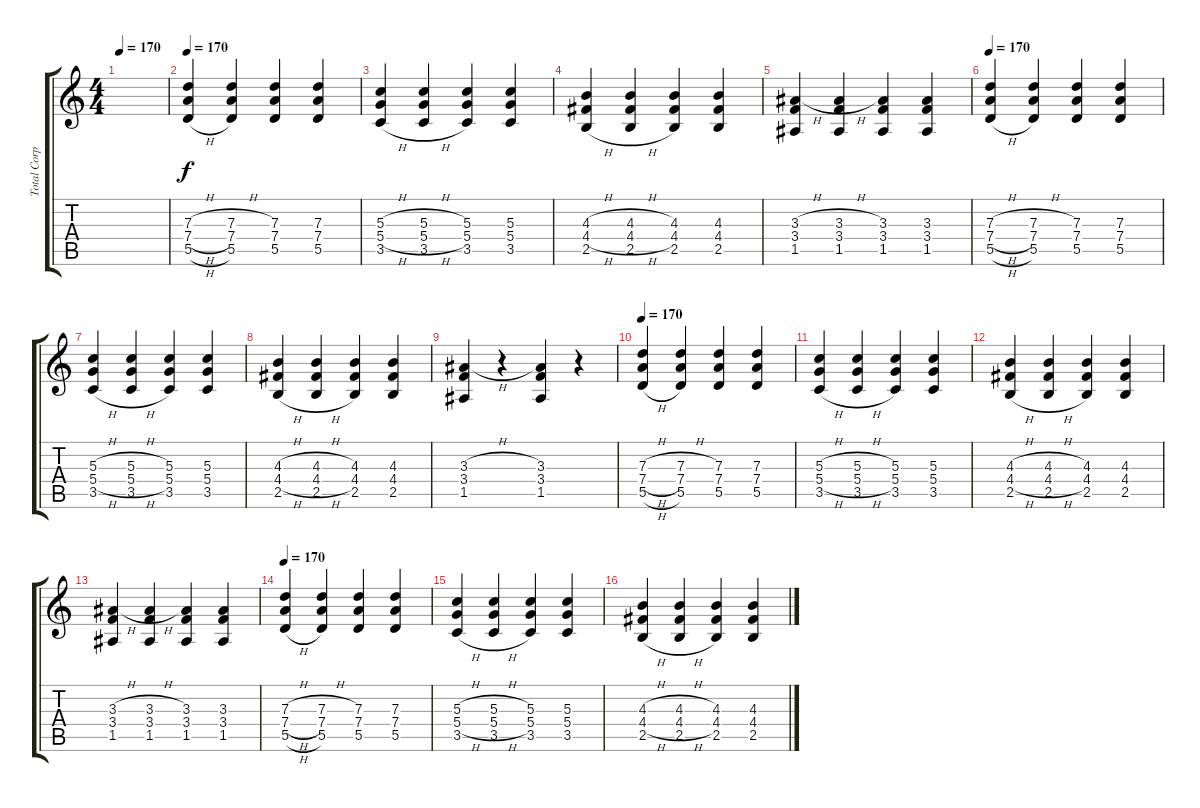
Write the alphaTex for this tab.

\track ("Total Corpse" "Total Corp") {instrument overdrivenguitar}
\staff {score tabs}
\tuning (E4 B3 G3 D3 A2 E2) {hide}
\ts (4 4)
\tempo 170
\clef g2
\ks c
|
\tempo 170
(7.3{h} 7.4{h} 5.5{h}).4 (7.3{h} 7.4 5.5).4 (7.3 7.4 5.5).4 (7.3 7.4 5.5).4 |
(5.3{h} 5.4{h} 3.5{h}).4 (5.3{h} 5.4{h} 3.5{h}).4 (5.3 5.4 3.5).4 (5.3 5.4 3.5).4 |
(4.3{h} 4.4{h} 2.5{h}).4 (4.3{h} 4.4{h} 2.5{h}).4 (4.3 4.4 2.5).4 (4.3 4.4 2.5).4 |
(3.3{h} 3.4 1.5).4 (3.3{h} 3.4 1.5).4 (3.3 3.4 1.5).4 (3.3 3.4 1.5).4 |
\tempo 170
(7.3{h} 7.4{h} 5.5{h}).4 (7.3{h} 7.4 5.5).4 (7.3 7.4 5.5).4 (7.3 7.4 5.5).4 |
(5.3{h} 5.4{h} 3.5{h}).4 (5.3{h} 5.4{h} 3.5{h}).4 (5.3 5.4 3.5).4 (5.3 5.4 3.5).4 |
(4.3{h} 4.4{h} 2.5{h}).4 (4.3{h} 4.4{h} 2.5{h}).4 (4.3 4.4 2.5).4 (4.3 4.4 2.5).4 |
(3.3{h} 3.4 1.5).4 r.4 (3.3 3.4 1.5).4 r.4 |
\tempo 170
(7.3{h} 7.4{h} 5.5{h}).4 (7.3{h} 7.4 5.5).4 (7.3 7.4 5.5).4 (7.3 7.4 5.5).4 |
(5.3{h} 5.4{h} 3.5{h}).4 (5.3{h} 5.4{h} 3.5{h}).4 (5.3 5.4 3.5).4 (5.3 5.4 3.5).4 |
(4.3{h} 4.4{h} 2.5{h}).4 (4.3{h} 4.4{h} 2.5{h}).4 (4.3 4.4 2.5).4 (4.3 4.4 2.5).4 |
(3.3{h} 3.4 1.5).4 (3.3{h} 3.4 1.5).4 (3.3 3.4 1.5).4 (3.3 3.4 1.5).4 |
\tempo 170
(7.3{h} 7.4{h} 5.5{h}).4 (7.3{h} 7.4 5.5).4 (7.3 7.4 5.5).4 (7.3 7.4 5.5).4 |
(5.3{h} 5.4{h} 3.5{h}).4 (5.3{h} 5.4{h} 3.5{h}).4 (5.3 5.4 3.5).4 (5.3 5.4 3.5).4 |
(4.3{h} 4.4{h} 2.5{h}).4 (4.3{h} 4.4{h} 2.5{h}).4 (4.3 4.4 2.5).4 (4.3 4.4 2.5).4
